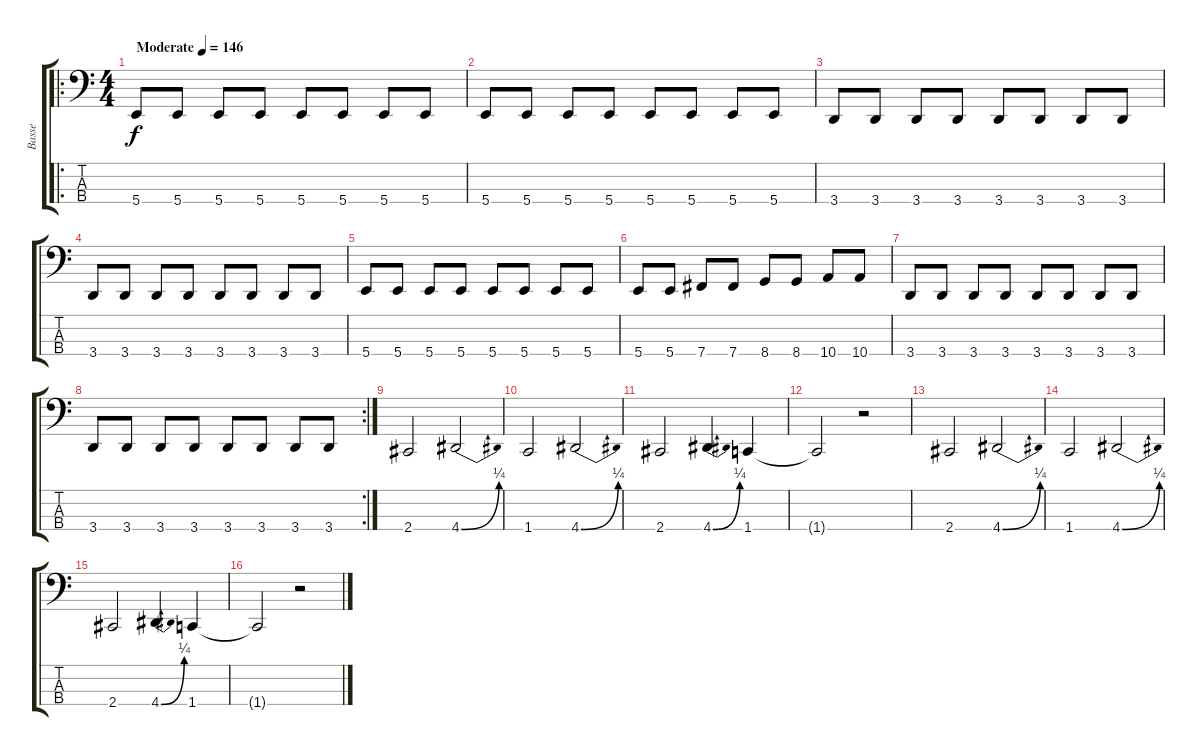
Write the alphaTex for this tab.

\track ("Basse" "Basse") {instrument electricbassfinger}
\staff {score tabs}
\tuning (D2 A1 E1 B0) {hide}
\ro
\ts (4 4)
\tempo (146 "Moderate")
\clef f4
\ks c
5.4.8{dy f instrument electricbassfinger} 5.4.8 5.4.8 5.4.8 5.4.8 5.4.8 5.4.8 5.4.8 |
5.4.8 5.4.8 5.4.8 5.4.8 5.4.8 5.4.8 5.4.8 5.4.8 |
3.4.8 3.4.8 3.4.8 3.4.8 3.4.8 3.4.8 3.4.8 3.4.8 |
3.4.8 3.4.8 3.4.8 3.4.8 3.4.8 3.4.8 3.4.8 3.4.8 |
5.4.8 5.4.8 5.4.8 5.4.8 5.4.8 5.4.8 5.4.8 5.4.8 |
5.4.8 5.4.8 7.4.8 7.4.8 8.4.8 8.4.8 10.4.8 10.4.8 |
3.4.8 3.4.8 3.4.8 3.4.8 3.4.8 3.4.8 3.4.8 3.4.8 |
\rc 2
3.4.8 3.4.8 3.4.8 3.4.8 3.4.8 3.4.8 3.4.8 3.4.8 |
2.4.2 4.4{be (bend 0 0 60 1)}.2 |
1.4.2 4.4{be (bend 0 0 60 1)}.2 |
2.4.2 4.4{be (bend 0 0 60 1)}.4 1.4.4 |
1.4{t}.2 r.2 |
2.4.2 4.4{be (bend 0 0 60 1)}.2 |
1.4.2 4.4{be (bend 0 0 60 1)}.2 |
2.4.2 4.4{be (bend 0 0 60 1)}.4 1.4.4 |
1.4{t}.2 r.2
